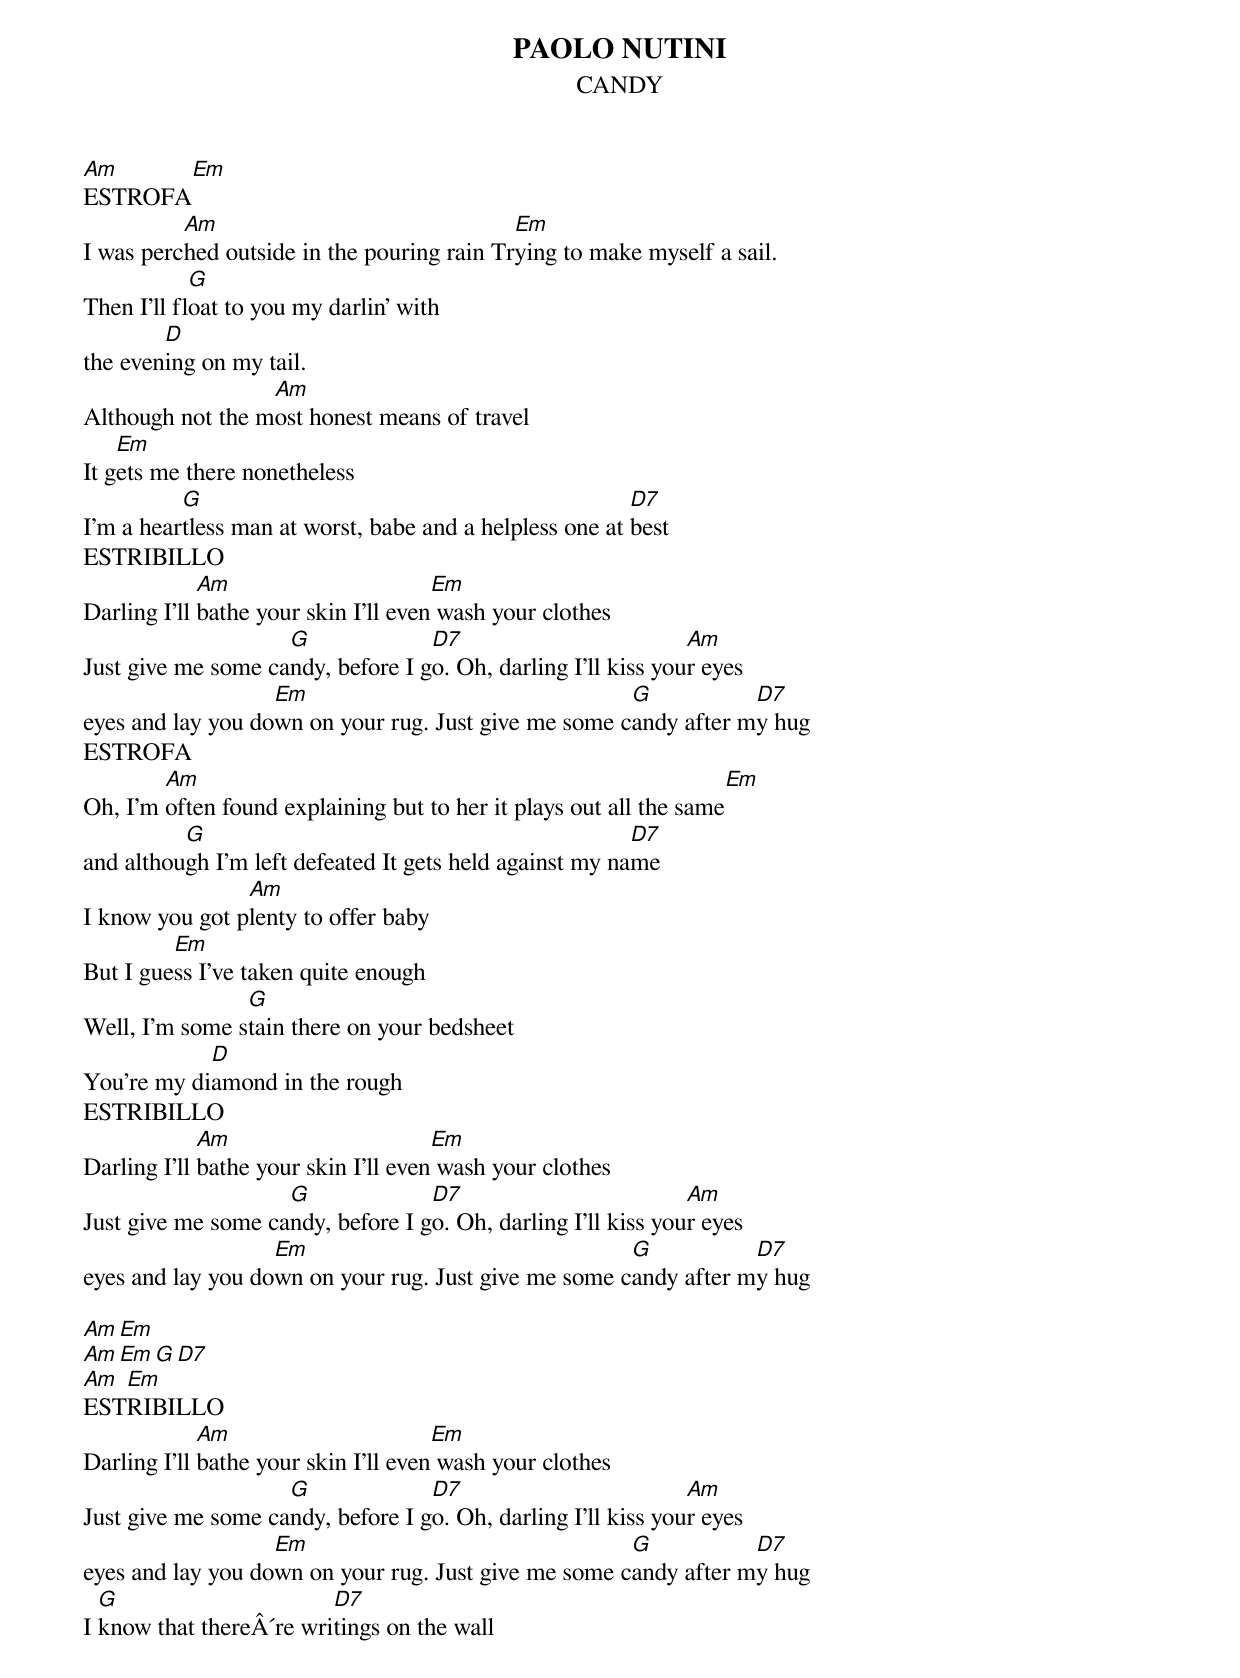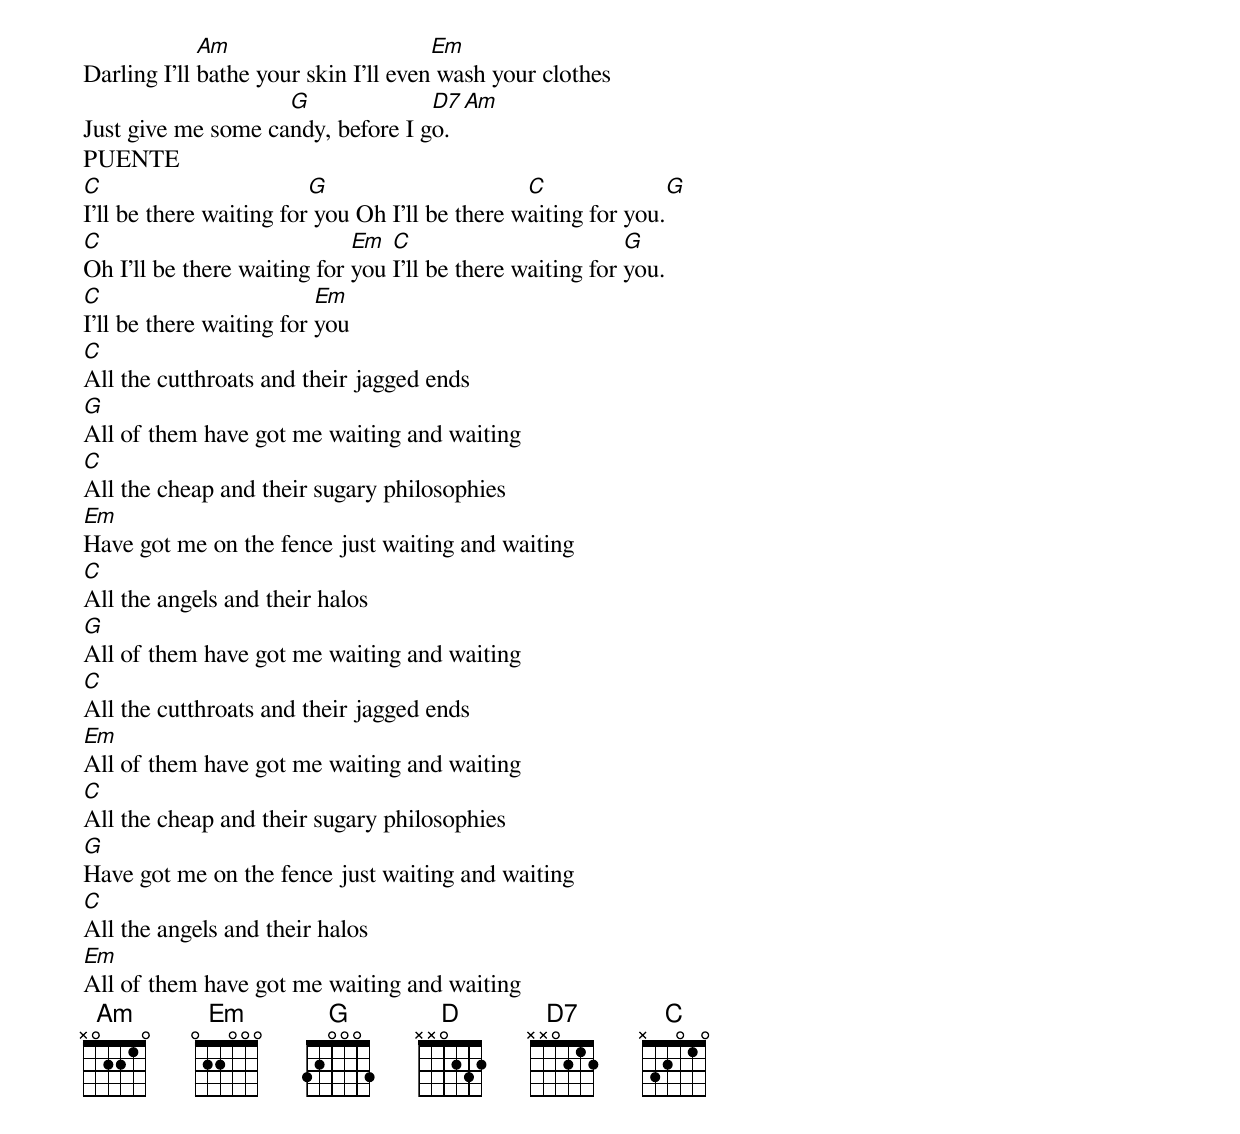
PAOLO NUTINI
CANDY
Am     Em
ESTROFA
          Am				    Em
I was perched outside in the pouring rain Trying to make myself a sail.
            G
Then I'll float to you my darlin' with
	D
the evening on my tail.
                  Am
Although not the most honest means of travel
    Em
It gets me there nonetheless
          G					         D7
I'm a heartless man at worst, babe and a helpless one at best
ESTRIBILLO
      	     Am      		      Em
Darling I'll bathe your skin I'll even wash your clothes
                    G              D7			       Am
Just give me some candy, before I go. Oh, darling I'll kiss your eyes
                   Em                                 G	          D7
eyes and lay you down on your rug. Just give me some candy after my hug
ESTROFA
        Am					          	   Em
Oh, I'm often found explaining but to her it plays out all the same
          G					         D7
and although I'm left defeated It gets held against my name
                Am
I know you got plenty to offer baby
         Em
But I guess I've taken quite enough
                G
Well, I'm some stain there on your bedsheet
            D
You're my diamond in the rough
ESTRIBILLO
      	     Am      		      Em
Darling I'll bathe your skin I'll even wash your clothes
                    G              D7			       Am
Just give me some candy, before I go. Oh, darling I'll kiss your eyes
                   Em                                 G	          D7
eyes and lay you down on your rug. Just give me some candy after my hug

   Am						Em
Am Em G D7
Am Em
ESTRIBILLO
      	     Am      		      Em
Darling I'll bathe your skin I'll even wash your clothes
                    G              D7			       Am
Just give me some candy, before I go. Oh, darling I'll kiss your eyes
                   Em                                 G	          D7
eyes and lay you down on your rug. Just give me some candy after my hug
  G                      D7
I know that thereÂ´re writings on the wall
      	     Am      		      Em
Darling I'll bathe your skin I'll even wash your clothes
                    G              D7			       Am
Just give me some candy, before I go.
PUENTE
C                        G			C                        G
I'll be there waiting for you Oh I'll be there waiting for you.
C                            Em	 C                         G
Oh I'll be there waiting for you I'll be there waiting for you.
C                         Em
I'll be there waiting for you
C
All the cutthroats and their jagged ends
G
All of them have got me waiting and waiting
C
All the cheap and their sugary philosophies
Em
Have got me on the fence just waiting and waiting
C
All the angels and their halos
G
All of them have got me waiting and waiting
C
All the cutthroats and their jagged ends
Em
All of them have got me waiting and waiting
C
All the cheap and their sugary philosophies
G
Have got me on the fence just waiting and waiting
C
All the angels and their halos
Em
All of them have got me waiting and waiting
